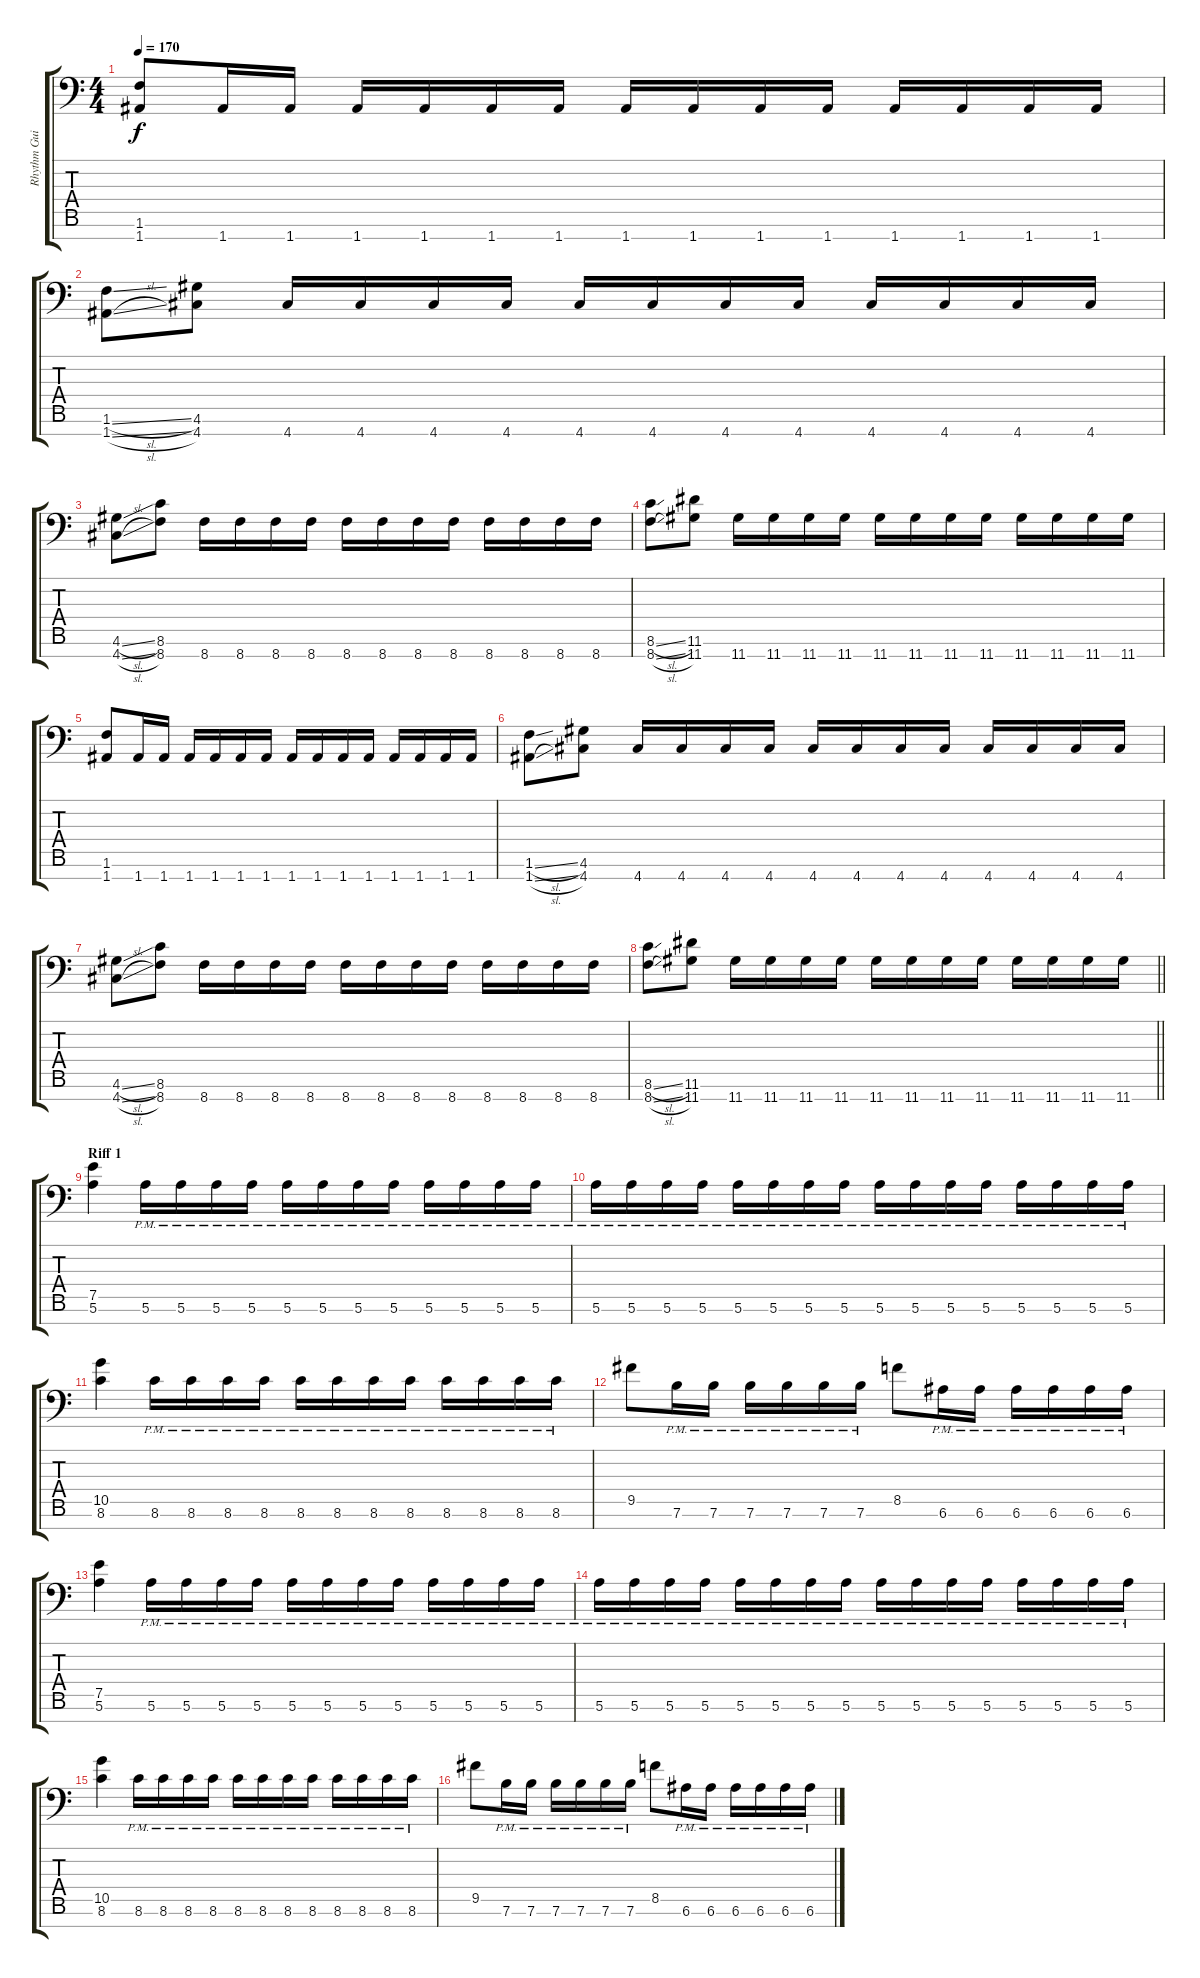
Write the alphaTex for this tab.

\track ("Rhythm Guitar 1" "Rhythm Gui") {instrument distortionguitar}
\staff {score tabs}
\tuning (E4 B3 G3 D3 A2 E2 A1) {hide}
\ts (4 4)
\tempo 170
\clef f4
\ks c
(1.6 1.7).8{dy f} 1.7.16 1.7.16 1.7.16 1.7.16 1.7.16 1.7.16 1.7.16 1.7.16 1.7.16 1.7.16 1.7.16 1.7.16 1.7.16 1.7.16 |
(1.6{sl} 1.7{sl}).8 (4.6 4.7).8 4.7.16 4.7.16 4.7.16 4.7.16 4.7.16 4.7.16 4.7.16 4.7.16 4.7.16 4.7.16 4.7.16 4.7.16 |
(4.6{sl} 4.7{sl}).8 (8.6 8.7).8 8.7.16 8.7.16 8.7.16 8.7.16 8.7.16 8.7.16 8.7.16 8.7.16 8.7.16 8.7.16 8.7.16 8.7.16 |
(8.6{sl} 8.7{sl}).8 (11.6 11.7).8 11.7.16 11.7.16 11.7.16 11.7.16 11.7.16 11.7.16 11.7.16 11.7.16 11.7.16 11.7.16 11.7.16 11.7.16 |
(1.6 1.7).8 1.7.16 1.7.16 1.7.16 1.7.16 1.7.16 1.7.16 1.7.16 1.7.16 1.7.16 1.7.16 1.7.16 1.7.16 1.7.16 1.7.16 |
(1.6{sl} 1.7{sl}).8 (4.6 4.7).8 4.7.16 4.7.16 4.7.16 4.7.16 4.7.16 4.7.16 4.7.16 4.7.16 4.7.16 4.7.16 4.7.16 4.7.16 |
(4.6{sl} 4.7{sl}).8 (8.6 8.7).8 8.7.16 8.7.16 8.7.16 8.7.16 8.7.16 8.7.16 8.7.16 8.7.16 8.7.16 8.7.16 8.7.16 8.7.16 |
\barLineRight lightlight
(8.6{sl} 8.7{sl}).8 (11.6 11.7).8 11.7.16 11.7.16 11.7.16 11.7.16 11.7.16 11.7.16 11.7.16 11.7.16 11.7.16 11.7.16 11.7.16 11.7.16 |
\section ("" "Riff 1")
(7.5 5.6).4 5.6{pm}.16 5.6{pm}.16 5.6{pm}.16 5.6{pm}.16 5.6{pm}.16 5.6{pm}.16 5.6{pm}.16 5.6{pm}.16 5.6{pm}.16 5.6{pm}.16 5.6{pm}.16 5.6{pm}.16 |
5.6{pm}.16 5.6{pm}.16 5.6{pm}.16 5.6{pm}.16 5.6{pm}.16 5.6{pm}.16 5.6{pm}.16 5.6{pm}.16 5.6{pm}.16 5.6{pm}.16 5.6{pm}.16 5.6{pm}.16 5.6{pm}.16 5.6{pm}.16 5.6{pm}.16 5.6{pm}.16 |
(10.5 8.6).4 8.6{pm}.16 8.6{pm}.16 8.6{pm}.16 8.6{pm}.16 8.6{pm}.16 8.6{pm}.16 8.6{pm}.16 8.6{pm}.16 8.6{pm}.16 8.6{pm}.16 8.6{pm}.16 8.6{pm}.16 |
9.5.8 7.6{pm}.16 7.6{pm}.16 7.6{pm}.16 7.6{pm}.16 7.6{pm}.16 7.6{pm}.16 8.5.8 6.6{pm}.16 6.6{pm}.16 6.6{pm}.16 6.6{pm}.16 6.6{pm}.16 6.6{pm}.16 |
(7.5 5.6).4 5.6{pm}.16 5.6{pm}.16 5.6{pm}.16 5.6{pm}.16 5.6{pm}.16 5.6{pm}.16 5.6{pm}.16 5.6{pm}.16 5.6{pm}.16 5.6{pm}.16 5.6{pm}.16 5.6{pm}.16 |
5.6{pm}.16 5.6{pm}.16 5.6{pm}.16 5.6{pm}.16 5.6{pm}.16 5.6{pm}.16 5.6{pm}.16 5.6{pm}.16 5.6{pm}.16 5.6{pm}.16 5.6{pm}.16 5.6{pm}.16 5.6{pm}.16 5.6{pm}.16 5.6{pm}.16 5.6{pm}.16 |
(10.5 8.6).4 8.6{pm}.16 8.6{pm}.16 8.6{pm}.16 8.6{pm}.16 8.6{pm}.16 8.6{pm}.16 8.6{pm}.16 8.6{pm}.16 8.6{pm}.16 8.6{pm}.16 8.6{pm}.16 8.6{pm}.16 |
9.5.8 7.6{pm}.16 7.6{pm}.16 7.6{pm}.16 7.6{pm}.16 7.6{pm}.16 7.6{pm}.16 8.5.8 6.6{pm}.16 6.6{pm}.16 6.6{pm}.16 6.6{pm}.16 6.6{pm}.16 6.6{pm}.16
